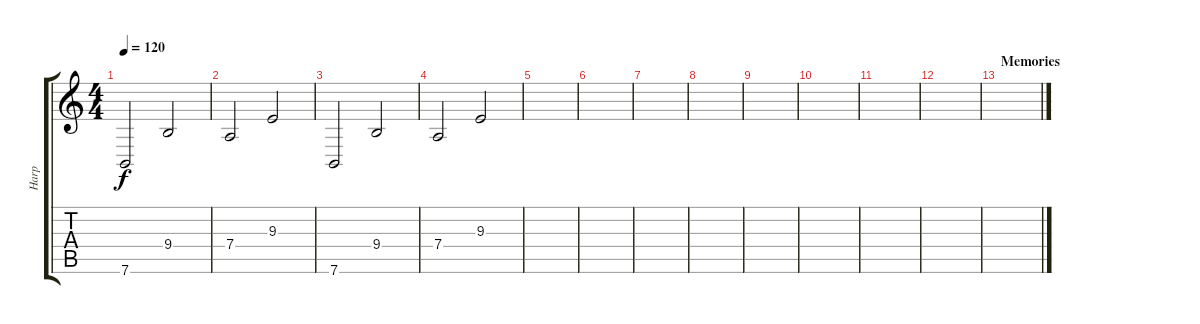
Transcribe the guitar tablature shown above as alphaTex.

\track ("Harp" "Harp") {instrument orchestralharp}
\staff {score tabs}
\tuning (E4 B3 G3 D3 A2 E2) {hide}
\ts (4 4)
\tempo 120
\clef g2
\ks c
7.6.2{dy f} 9.4.2 |
7.4.2 9.3.2 |
7.6.2 9.4.2 |
7.4.2 9.3.2 |
|
|
|
|
|
|
|
|
\section ("" "Memories")
